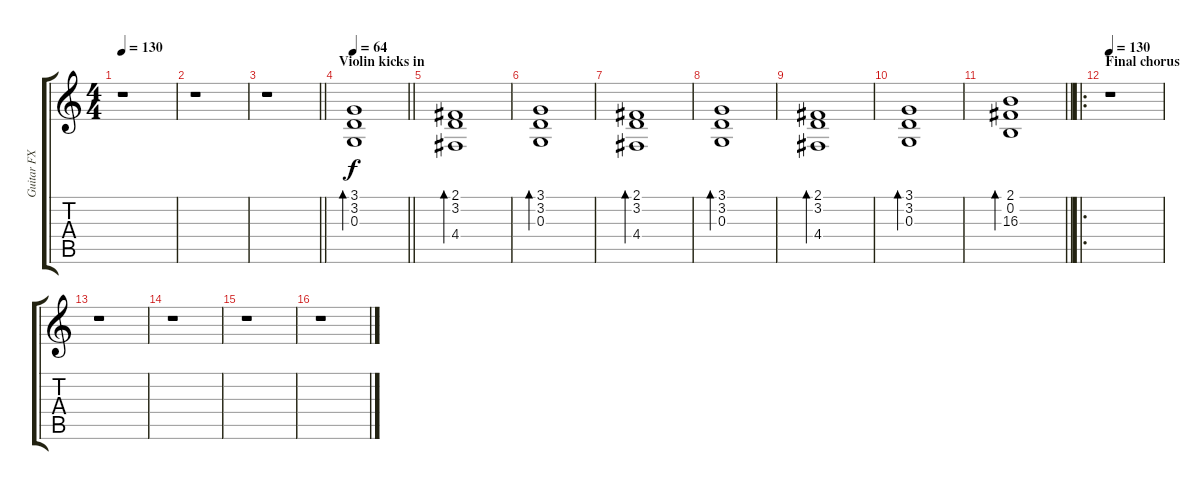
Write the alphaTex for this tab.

\track ("Guitar FX" "Guitar FX") {instrument fx1rain}
\staff {score tabs}
\tuning (E4 B3 G3 D3 A2 E2) {hide}
\ts (4 4)
\tempo 130
\clef g2
\ks c
r.1{dy f} |
r.1 |
\barLineRight lightlight
r.1 |
\section ("" "Violin kicks in")
\tempo 64
\barLineRight lightlight
(3.1 3.2 0.3).1{bd 240} |
(2.1 3.2 4.4).1{bd 240} |
(3.1 3.2 0.3).1{bd 240} |
(2.1 3.2 4.4).1{bd 240} |
(3.1 3.2 0.3).1{bd 240} |
(2.1 3.2 4.4).1{bd 240} |
(3.1 3.2 0.3).1{bd 240} |
\barLineRight lightlight
(2.1 0.2 16.3).1{bd 240} |
\ro
\section ("" "Final chorus")
\tempo 130
r.1 |
r.1 |
r.1 |
r.1 |
r.1
